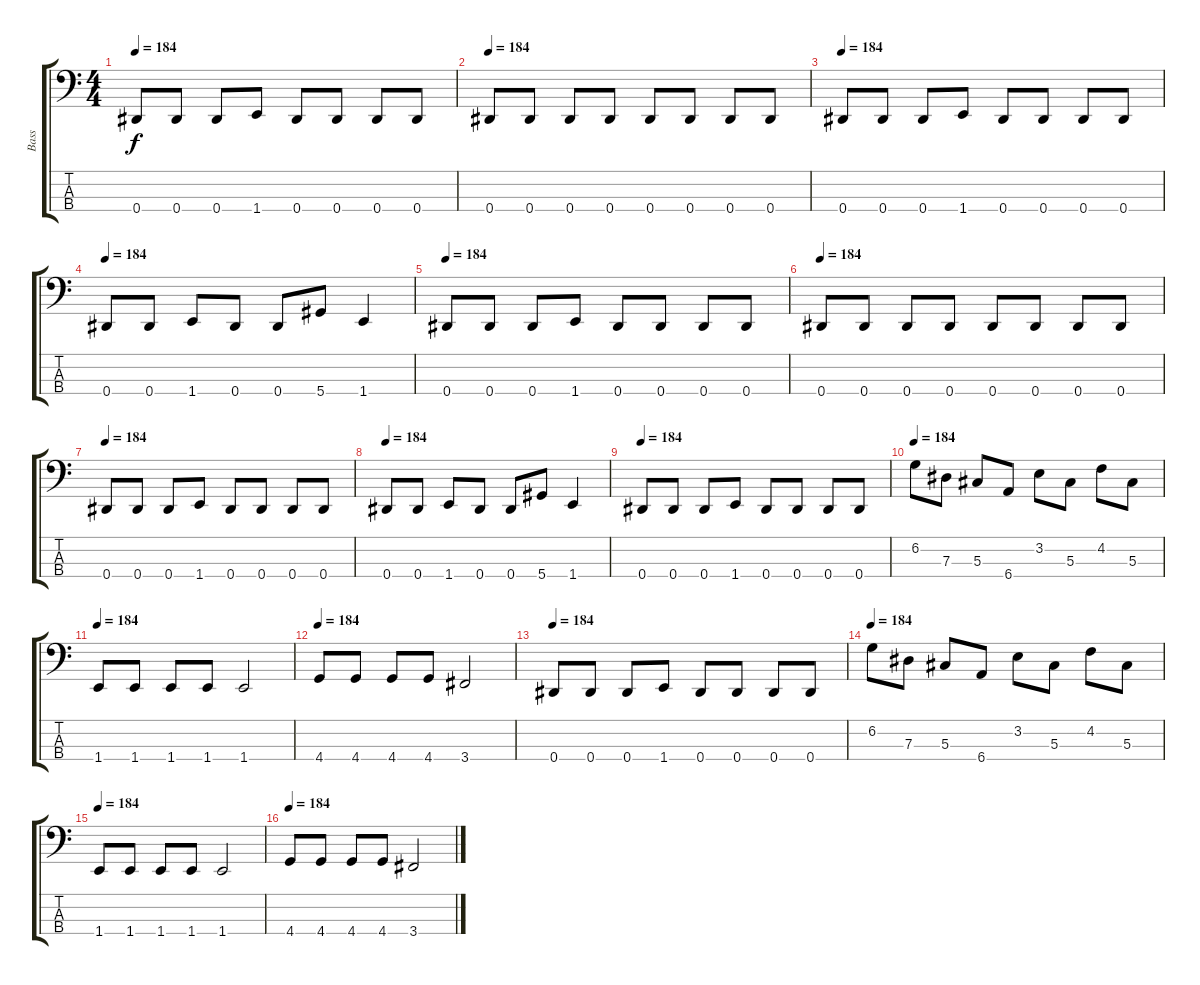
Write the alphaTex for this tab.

\track ("Bass" "Bass") {instrument electricbasspick}
\staff {score tabs}
\tuning (Gb2 Db2 Ab1 Eb1) {hide}
\ts (4 4)
\tempo 184
\clef f4
\ks c
0.4.8{dy f} 0.4.8 0.4.8 1.4.8 0.4.8 0.4.8 0.4.8 0.4.8 |
\tempo 184
0.4.8 0.4.8 0.4.8 0.4.8 0.4.8 0.4.8 0.4.8 0.4.8 |
\tempo 184
0.4.8 0.4.8 0.4.8 1.4.8 0.4.8 0.4.8 0.4.8 0.4.8 |
\tempo 184
0.4.8 0.4.8 1.4.8 0.4.8 0.4.8 5.4.8 1.4.4 |
\tempo 184
0.4.8 0.4.8 0.4.8 1.4.8 0.4.8 0.4.8 0.4.8 0.4.8 |
\tempo 184
0.4.8 0.4.8 0.4.8 0.4.8 0.4.8 0.4.8 0.4.8 0.4.8 |
\tempo 184
0.4.8 0.4.8 0.4.8 1.4.8 0.4.8 0.4.8 0.4.8 0.4.8 |
\tempo 184
0.4.8 0.4.8 1.4.8 0.4.8 0.4.8 5.4.8 1.4.4 |
\tempo 184
0.4.8 0.4.8 0.4.8 1.4.8 0.4.8 0.4.8 0.4.8 0.4.8 |
\tempo 184
6.2.8 7.3.8 5.3.8 6.4.8 3.2.8 5.3.8 4.2.8 5.3.8 |
\tempo 184
1.4.8 1.4.8 1.4.8 1.4.8 1.4.2 |
\tempo 184
4.4.8 4.4.8 4.4.8 4.4.8 3.4.2 |
\tempo 184
0.4.8 0.4.8 0.4.8 1.4.8 0.4.8 0.4.8 0.4.8 0.4.8 |
\tempo 184
6.2.8 7.3.8 5.3.8 6.4.8 3.2.8 5.3.8 4.2.8 5.3.8 |
\tempo 184
1.4.8 1.4.8 1.4.8 1.4.8 1.4.2 |
\tempo 184
4.4.8 4.4.8 4.4.8 4.4.8 3.4.2
